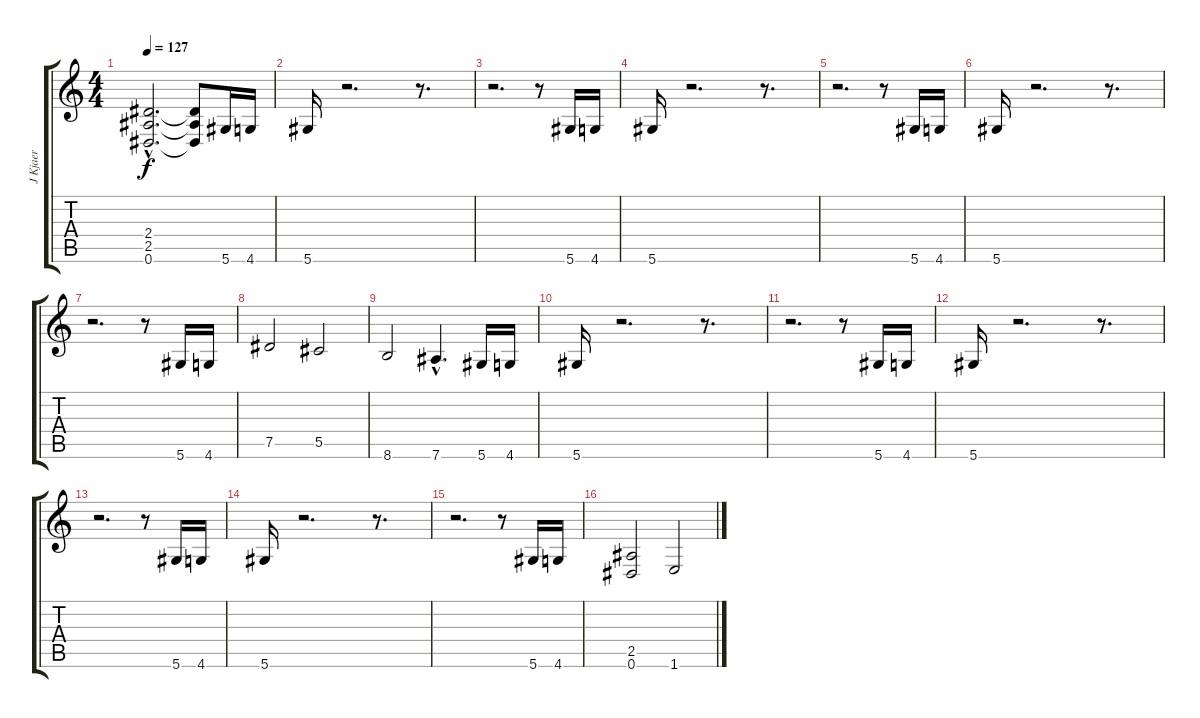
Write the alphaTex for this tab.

\track ("J Kjaer" "J Kjaer") {instrument overdrivenguitar}
\staff {score tabs}
\tuning (Eb4 Bb3 Gb3 Db3 Ab2 Eb2) {hide}
\ts (4 4)
\tempo 127
\clef g2
\ks c
(2.4{hac t} 2.5{hac t} 0.6{hac t}).2{d dy f} (2.4{t} 2.5{t} 0.6{t}).8 5.6.16 4.6.16 |
5.6.16 r.2{d} r.8{d} |
r.2{d} r.8 5.6.16 4.6.16 |
5.6.16 r.2{d} r.8{d} |
r.2{d} r.8 5.6.16 4.6.16 |
5.6.16 r.2{d} r.8{d} |
r.2{d} r.8 5.6.16 4.6.16 |
7.5.2 5.5.2 |
8.6.2 7.6{hac}.4{d} 5.6.16 4.6.16 |
5.6.16 r.2{d} r.8{d} |
r.2{d} r.8 5.6.16 4.6.16 |
5.6.16 r.2{d} r.8{d} |
r.2{d} r.8 5.6.16 4.6.16 |
5.6.16 r.2{d} r.8{d} |
r.2{d} r.8 5.6.16 4.6.16 |
(2.5 0.6).2 1.6.2
